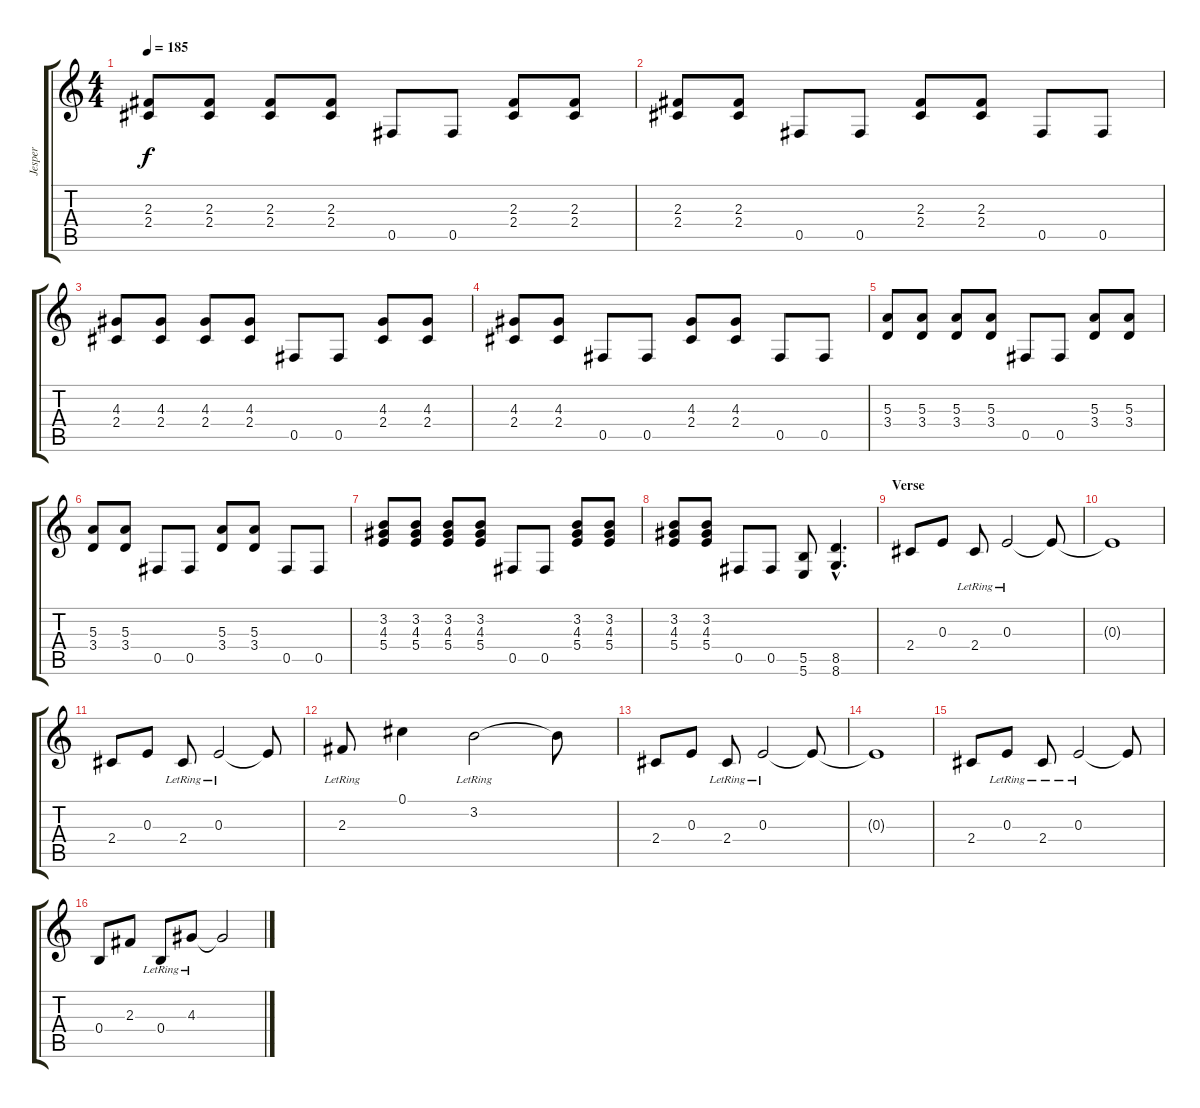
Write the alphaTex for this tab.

\track ("Jesper" "Jesper") {instrument distortionguitar}
\staff {score tabs}
\tuning (Db4 Ab3 E3 B2 Gb2 B1) {hide}
\ts (4 4)
\tempo 185
\clef g2
\ks c
(2.3 2.4).8{dy f instrument distortionguitar} (2.3 2.4).8 (2.3 2.4).8 (2.3 2.4).8 0.5.8 0.5.8 (2.3 2.4).8 (2.3 2.4).8 |
(2.3 2.4).8 (2.3 2.4).8 0.5.8 0.5.8 (2.3 2.4).8 (2.3 2.4).8 0.5.8 0.5.8 |
(4.3 2.4).8 (4.3 2.4).8 (4.3 2.4).8 (4.3 2.4).8 0.5.8 0.5.8 (4.3 2.4).8 (4.3 2.4).8 |
(4.3 2.4).8 (4.3 2.4).8 0.5.8 0.5.8 (4.3 2.4).8 (4.3 2.4).8 0.5.8 0.5.8 |
(5.3 3.4).8 (5.3 3.4).8 (5.3 3.4).8 (5.3 3.4).8 0.5.8 0.5.8 (5.3 3.4).8 (5.3 3.4).8 |
(5.3 3.4).8 (5.3 3.4).8 0.5.8 0.5.8 (5.3 3.4).8 (5.3 3.4).8 0.5.8 0.5.8 |
(3.2 4.3 5.4).8 (3.2 4.3 5.4).8 (3.2 4.3 5.4).8 (3.2 4.3 5.4).8 0.5.8 0.5.8 (3.2 4.3 5.4).8 (3.2 4.3 5.4).8 |
(3.2 4.3 5.4).8 (3.2 4.3 5.4).8 0.5.8 0.5.8 (5.5 5.6).8 (8.5{hac} 8.6{hac}).4{d} |
\section ("" "Verse")
2.4.8{instrument acousticguitarsteel} 0.3.8 2.4{lr}.8 0.3{lr}.2 0.3{t}.8 |
0.3{t}.1 |
2.4.8 0.3.8 2.4{lr}.8 0.3{lr}.2 0.3{t}.8 |
2.3{lr}.8 0.1.4 3.2{lr}.2 3.2{t}.8 |
2.4.8 0.3.8 2.4{lr}.8 0.3{lr}.2 0.3{t}.8 |
0.3{t}.1 |
2.4.8 0.3{lr}.8 2.4{lr}.8 0.3{lr}.2 0.3{t}.8 |
0.4.8 2.3.8 0.4{lr}.8 4.3{lr}.8 4.3{t}.2
